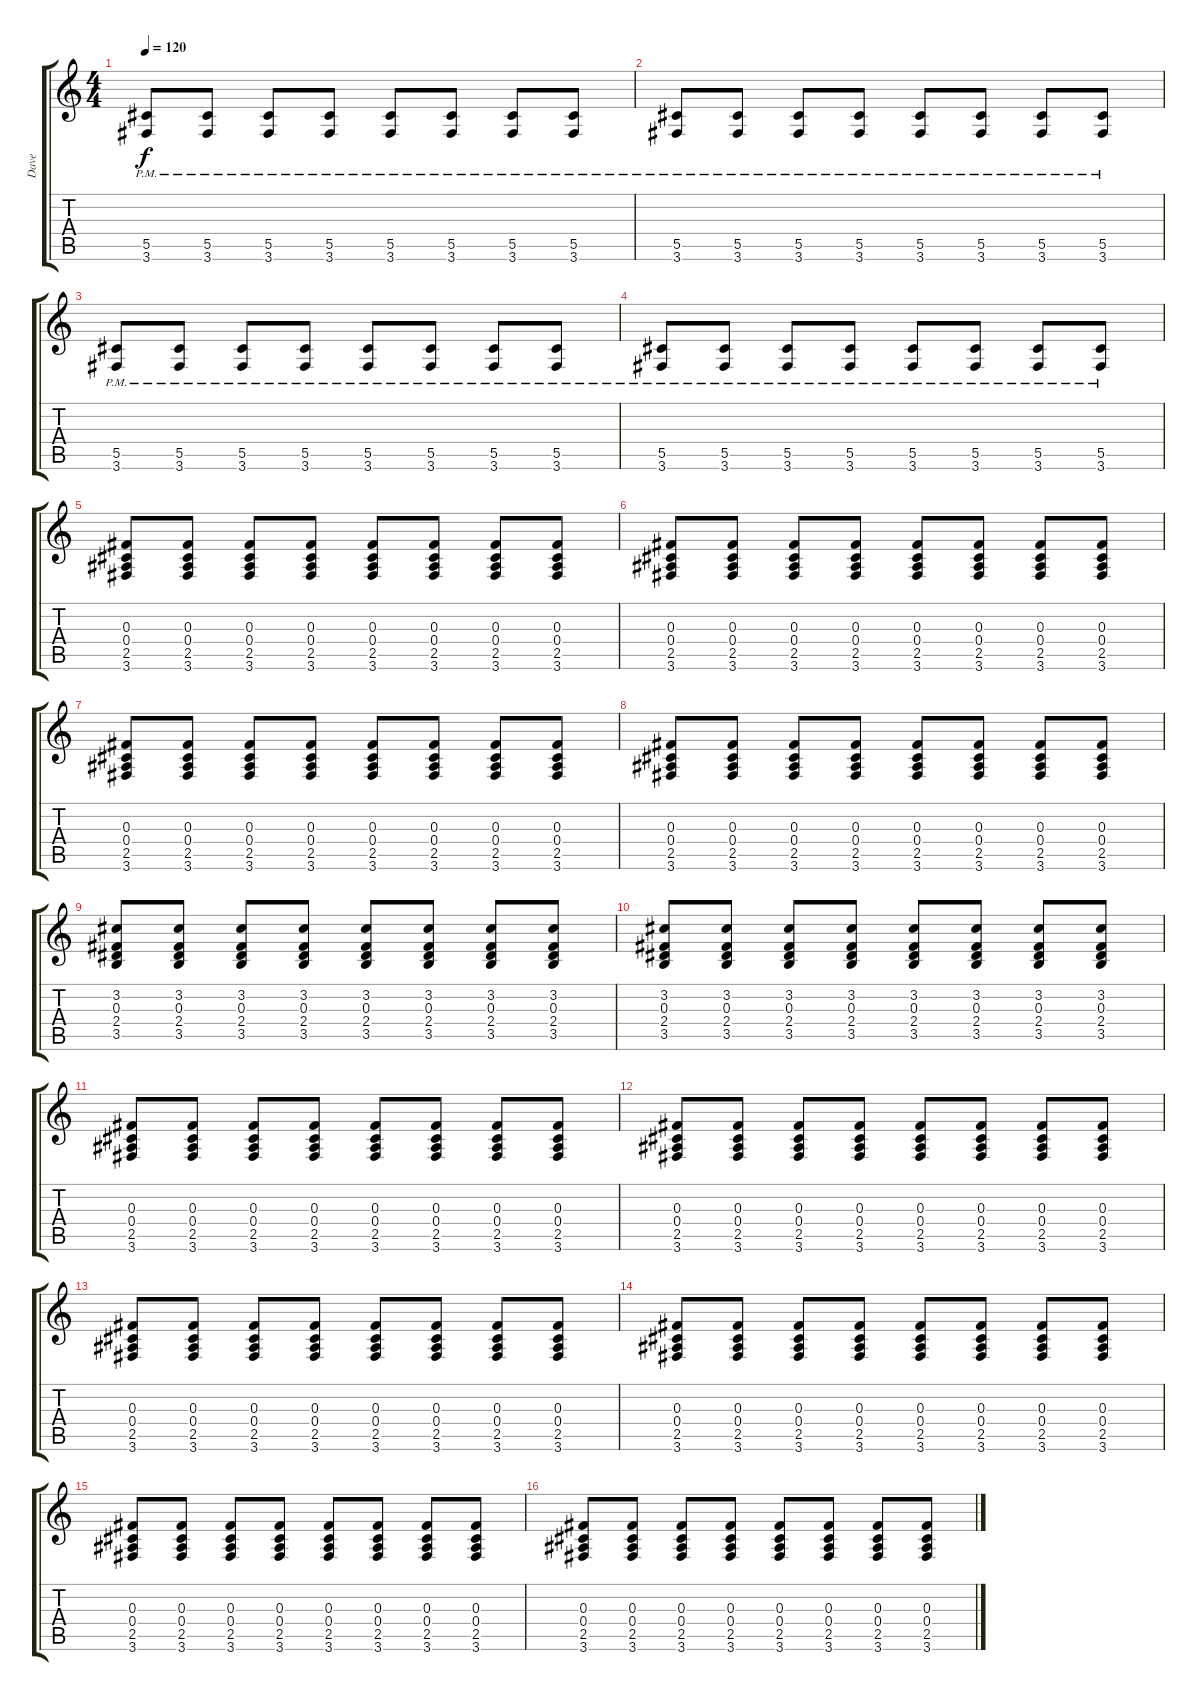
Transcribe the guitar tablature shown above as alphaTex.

\track ("Dave" "Dave") {instrument overdrivenguitar}
\staff {score tabs}
\tuning (Eb4 Bb3 Gb3 Db3 Ab2 Eb2) {hide}
\ts (4 4)
\tempo 120
\clef g2
\ks c
(5.5{pm} 3.6{pm}).8{dy f} (5.5{pm} 3.6{pm}).8 (5.5{pm} 3.6{pm}).8 (5.5{pm} 3.6{pm}).8 (5.5{pm} 3.6{pm}).8 (5.5{pm} 3.6{pm}).8 (5.5{pm} 3.6{pm}).8 (5.5{pm} 3.6{pm}).8 |
(5.5{pm} 3.6{pm}).8 (5.5{pm} 3.6{pm}).8 (5.5{pm} 3.6{pm}).8 (5.5{pm} 3.6{pm}).8 (5.5{pm} 3.6{pm}).8 (5.5{pm} 3.6{pm}).8 (5.5{pm} 3.6{pm}).8 (5.5{pm} 3.6{pm}).8 |
(5.5{pm} 3.6{pm}).8 (5.5{pm} 3.6{pm}).8 (5.5{pm} 3.6{pm}).8 (5.5{pm} 3.6{pm}).8 (5.5{pm} 3.6{pm}).8 (5.5{pm} 3.6{pm}).8 (5.5{pm} 3.6{pm}).8 (5.5{pm} 3.6{pm}).8 |
(5.5{pm} 3.6{pm}).8 (5.5{pm} 3.6{pm}).8 (5.5{pm} 3.6{pm}).8 (5.5{pm} 3.6{pm}).8 (5.5{pm} 3.6{pm}).8 (5.5{pm} 3.6{pm}).8 (5.5{pm} 3.6{pm}).8 (5.5{pm} 3.6{pm}).8 |
(0.3 0.4 2.5 3.6).8 (0.3 0.4 2.5 3.6).8 (0.3 0.4 2.5 3.6).8 (0.3 0.4 2.5 3.6).8 (0.3 0.4 2.5 3.6).8 (0.3 0.4 2.5 3.6).8 (0.3 0.4 2.5 3.6).8 (0.3 0.4 2.5 3.6).8 |
(0.3 0.4 2.5 3.6).8 (0.3 0.4 2.5 3.6).8 (0.3 0.4 2.5 3.6).8 (0.3 0.4 2.5 3.6).8 (0.3 0.4 2.5 3.6).8 (0.3 0.4 2.5 3.6).8 (0.3 0.4 2.5 3.6).8 (0.3 0.4 2.5 3.6).8 |
(0.3 0.4 2.5 3.6).8 (0.3 0.4 2.5 3.6).8 (0.3 0.4 2.5 3.6).8 (0.3 0.4 2.5 3.6).8 (0.3 0.4 2.5 3.6).8 (0.3 0.4 2.5 3.6).8 (0.3 0.4 2.5 3.6).8 (0.3 0.4 2.5 3.6).8 |
(0.3 0.4 2.5 3.6).8 (0.3 0.4 2.5 3.6).8 (0.3 0.4 2.5 3.6).8 (0.3 0.4 2.5 3.6).8 (0.3 0.4 2.5 3.6).8 (0.3 0.4 2.5 3.6).8 (0.3 0.4 2.5 3.6).8 (0.3 0.4 2.5 3.6).8 |
(3.2 0.3 2.4 3.5).8 (3.2 0.3 2.4 3.5).8 (3.2 0.3 2.4 3.5).8 (3.2 0.3 2.4 3.5).8 (3.2 0.3 2.4 3.5).8 (3.2 0.3 2.4 3.5).8 (3.2 0.3 2.4 3.5).8 (3.2 0.3 2.4 3.5).8 |
(3.2 0.3 2.4 3.5).8 (3.2 0.3 2.4 3.5).8 (3.2 0.3 2.4 3.5).8 (3.2 0.3 2.4 3.5).8 (3.2 0.3 2.4 3.5).8 (3.2 0.3 2.4 3.5).8 (3.2 0.3 2.4 3.5).8 (3.2 0.3 2.4 3.5).8 |
(0.3 0.4 2.5 3.6).8 (0.3 0.4 2.5 3.6).8 (0.3 0.4 2.5 3.6).8 (0.3 0.4 2.5 3.6).8 (0.3 0.4 2.5 3.6).8 (0.3 0.4 2.5 3.6).8 (0.3 0.4 2.5 3.6).8 (0.3 0.4 2.5 3.6).8 |
(0.3 0.4 2.5 3.6).8 (0.3 0.4 2.5 3.6).8 (0.3 0.4 2.5 3.6).8 (0.3 0.4 2.5 3.6).8 (0.3 0.4 2.5 3.6).8 (0.3 0.4 2.5 3.6).8 (0.3 0.4 2.5 3.6).8 (0.3 0.4 2.5 3.6).8 |
(0.3 0.4 2.5 3.6).8 (0.3 0.4 2.5 3.6).8 (0.3 0.4 2.5 3.6).8 (0.3 0.4 2.5 3.6).8 (0.3 0.4 2.5 3.6).8 (0.3 0.4 2.5 3.6).8 (0.3 0.4 2.5 3.6).8 (0.3 0.4 2.5 3.6).8 |
(0.3 0.4 2.5 3.6).8 (0.3 0.4 2.5 3.6).8 (0.3 0.4 2.5 3.6).8 (0.3 0.4 2.5 3.6).8 (0.3 0.4 2.5 3.6).8 (0.3 0.4 2.5 3.6).8 (0.3 0.4 2.5 3.6).8 (0.3 0.4 2.5 3.6).8 |
(0.3 0.4 2.5 3.6).8 (0.3 0.4 2.5 3.6).8 (0.3 0.4 2.5 3.6).8 (0.3 0.4 2.5 3.6).8 (0.3 0.4 2.5 3.6).8 (0.3 0.4 2.5 3.6).8 (0.3 0.4 2.5 3.6).8 (0.3 0.4 2.5 3.6).8 |
(0.3 0.4 2.5 3.6).8 (0.3 0.4 2.5 3.6).8 (0.3 0.4 2.5 3.6).8 (0.3 0.4 2.5 3.6).8 (0.3 0.4 2.5 3.6).8 (0.3 0.4 2.5 3.6).8 (0.3 0.4 2.5 3.6).8 (0.3 0.4 2.5 3.6).8
